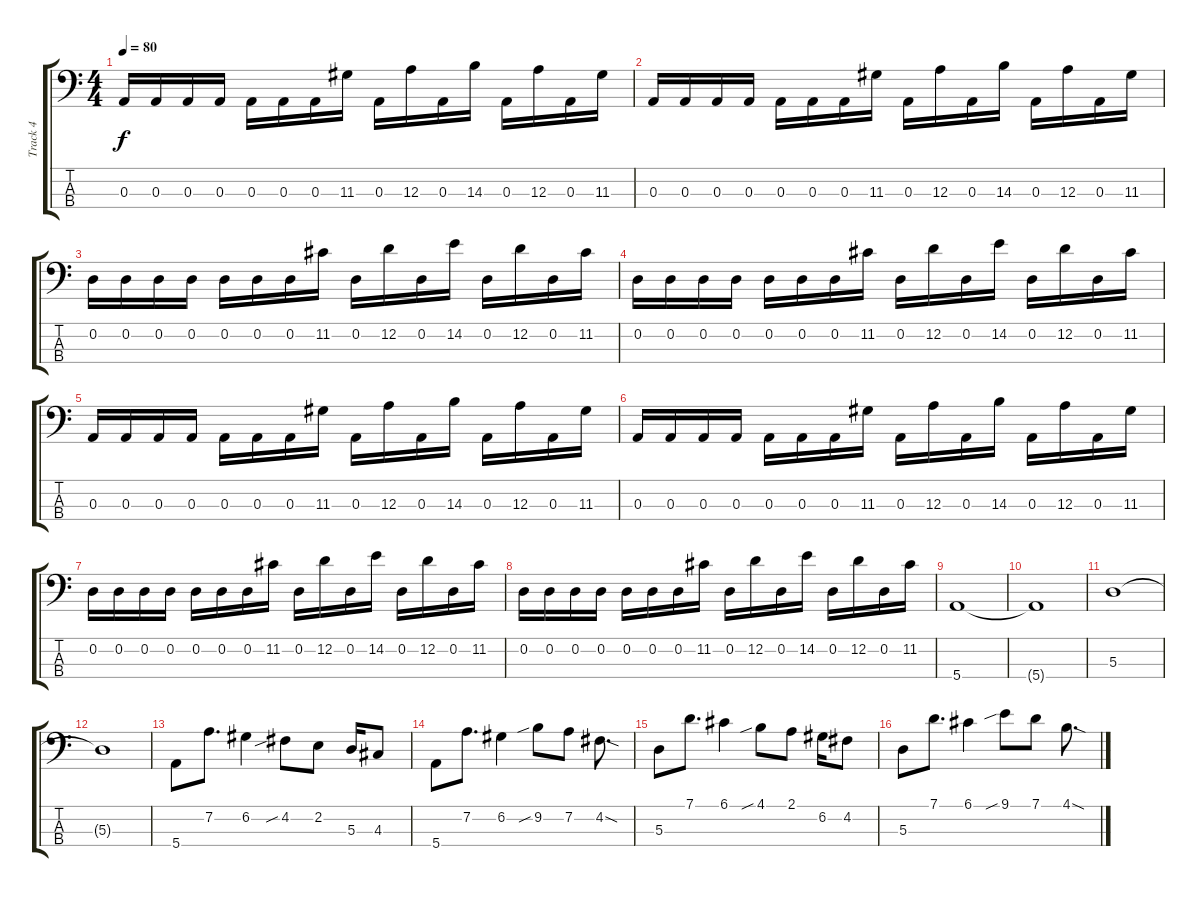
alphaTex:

\track ("Track 4" "Track 4") {instrument electricbassfinger}
\staff {score tabs}
\tuning (G2 D2 A1 E1) {hide}
\ts (4 4)
\tempo 80
\clef f4
\ks c
0.3.16{dy f} 0.3.16 0.3.16 0.3.16 0.3.16 0.3.16 0.3.16 11.3.16 0.3.16 12.3.16 0.3.16 14.3.16 0.3.16 12.3.16 0.3.16 11.3.16 |
0.3.16 0.3.16 0.3.16 0.3.16 0.3.16 0.3.16 0.3.16 11.3.16 0.3.16 12.3.16 0.3.16 14.3.16 0.3.16 12.3.16 0.3.16 11.3.16 |
0.2.16 0.2.16 0.2.16 0.2.16 0.2.16 0.2.16 0.2.16 11.2.16 0.2.16 12.2.16 0.2.16 14.2.16 0.2.16 12.2.16 0.2.16 11.2.16 |
0.2.16 0.2.16 0.2.16 0.2.16 0.2.16 0.2.16 0.2.16 11.2.16 0.2.16 12.2.16 0.2.16 14.2.16 0.2.16 12.2.16 0.2.16 11.2.16 |
0.3.16 0.3.16 0.3.16 0.3.16 0.3.16 0.3.16 0.3.16 11.3.16 0.3.16 12.3.16 0.3.16 14.3.16 0.3.16 12.3.16 0.3.16 11.3.16 |
0.3.16 0.3.16 0.3.16 0.3.16 0.3.16 0.3.16 0.3.16 11.3.16 0.3.16 12.3.16 0.3.16 14.3.16 0.3.16 12.3.16 0.3.16 11.3.16 |
0.2.16 0.2.16 0.2.16 0.2.16 0.2.16 0.2.16 0.2.16 11.2.16 0.2.16 12.2.16 0.2.16 14.2.16 0.2.16 12.2.16 0.2.16 11.2.16 |
0.2.16 0.2.16 0.2.16 0.2.16 0.2.16 0.2.16 0.2.16 11.2.16 0.2.16 12.2.16 0.2.16 14.2.16 0.2.16 12.2.16 0.2.16 11.2.16 |
5.4.1 |
5.4{t}.1 |
5.3.1 |
5.3{t}.1 |
5.4.8 7.2.8{d} 6.2.4 4.2{sib}.8 2.2.8 5.3.16 4.3.8 |
5.4.8 7.2.8{d} 6.2.4 9.2{sib}.8 7.2.8 4.2{sod}.8{d} |
5.3.8 7.1.8{d} 6.1.4 4.1{sib}.8 2.1.8 6.2.16 4.2.8 |
5.3.8 7.1.8{d} 6.1.4 9.1{sib}.8 7.1.8 4.1{sod}.8{d}
